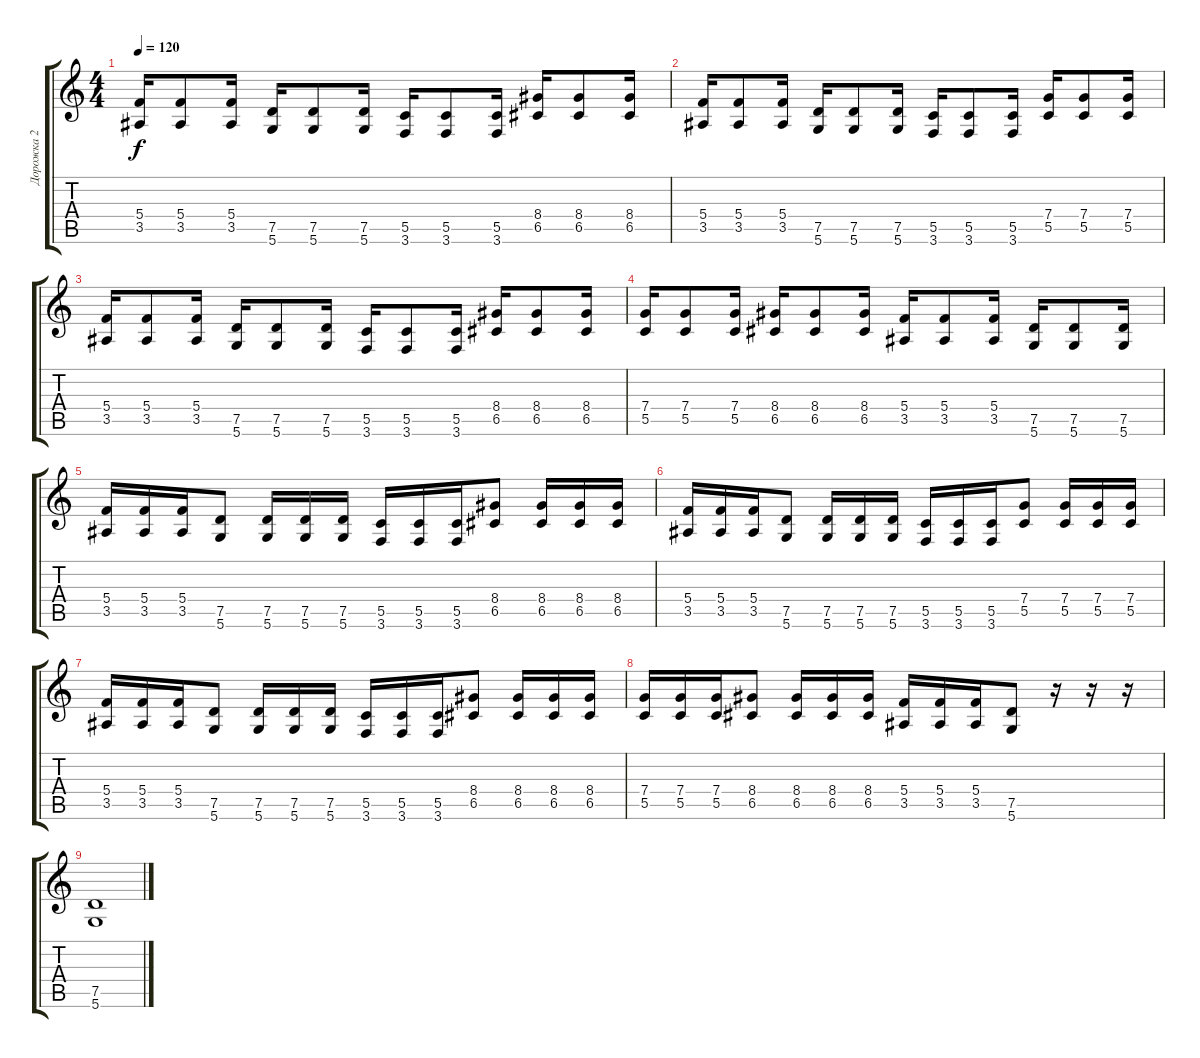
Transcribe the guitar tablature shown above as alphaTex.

\track ("Дорожка 2" "Дорожка 2") {instrument distortionguitar}
\staff {score tabs}
\tuning (D4 A3 F3 C3 G2 D2) {hide}
\ts (4 4)
\tempo 120
\clef g2
\ks c
(5.4 3.5).16{dy f} (5.4 3.5).8 (5.4 3.5).16 (7.5 5.6).16 (7.5 5.6).8 (7.5 5.6).16 (5.5 3.6).16 (5.5 3.6).8 (5.5 3.6).16 (8.4 6.5).16 (8.4 6.5).8 (8.4 6.5).16 |
(5.4 3.5).16 (5.4 3.5).8 (5.4 3.5).16 (7.5 5.6).16 (7.5 5.6).8 (7.5 5.6).16 (5.5 3.6).16 (5.5 3.6).8 (5.5 3.6).16 (7.4 5.5).16 (7.4 5.5).8 (7.4 5.5).16 |
(5.4 3.5).16 (5.4 3.5).8 (5.4 3.5).16 (7.5 5.6).16 (7.5 5.6).8 (7.5 5.6).16 (5.5 3.6).16 (5.5 3.6).8 (5.5 3.6).16 (8.4 6.5).16 (8.4 6.5).8 (8.4 6.5).16 |
(7.4 5.5).16 (7.4 5.5).8 (7.4 5.5).16 (8.4 6.5).16 (8.4 6.5).8 (8.4 6.5).16 (5.4 3.5).16 (5.4 3.5).8 (5.4 3.5).16 (7.5 5.6).16 (7.5 5.6).8 (7.5 5.6).16 |
(5.4 3.5).16 (5.4 3.5).16 (5.4 3.5).16 (7.5 5.6).8 (7.5 5.6).16 (7.5 5.6).16 (7.5 5.6).16 (5.5 3.6).16 (5.5 3.6).16 (5.5 3.6).16 (8.4 6.5).8 (8.4 6.5).16 (8.4 6.5).16 (8.4 6.5).16 |
(5.4 3.5).16 (5.4 3.5).16 (5.4 3.5).16 (7.5 5.6).8 (7.5 5.6).16 (7.5 5.6).16 (7.5 5.6).16 (5.5 3.6).16 (5.5 3.6).16 (5.5 3.6).16 (7.4 5.5).8 (7.4 5.5).16 (7.4 5.5).16 (7.4 5.5).16 |
(5.4 3.5).16 (5.4 3.5).16 (5.4 3.5).16 (7.5 5.6).8 (7.5 5.6).16 (7.5 5.6).16 (7.5 5.6).16 (5.5 3.6).16 (5.5 3.6).16 (5.5 3.6).16 (8.4 6.5).8 (8.4 6.5).16 (8.4 6.5).16 (8.4 6.5).16 |
(7.4 5.5).16 (7.4 5.5).16 (7.4 5.5).16 (8.4 6.5).8 (8.4 6.5).16 (8.4 6.5).16 (8.4 6.5).16 (5.4 3.5).16 (5.4 3.5).16 (5.4 3.5).16 (7.5 5.6).8 r.16 r.16 r.16 |
(7.5 5.6).1
